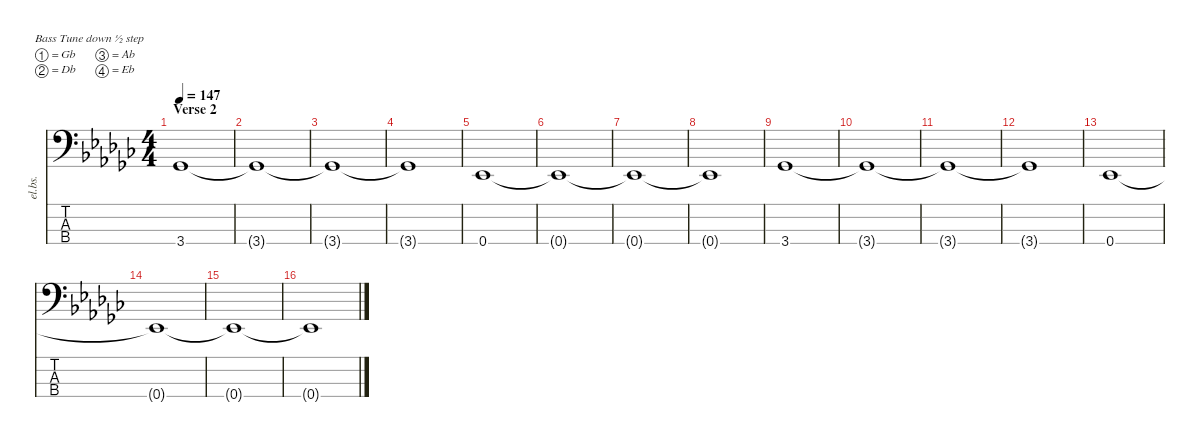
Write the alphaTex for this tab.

\defaultSystemsLayout 8
\hideDynamics
\bracketExtendMode nobrackets
\otherSystemsTrackNameOrientation horizontal
\track ("Bass" "el.bs.") {instrument electricbassfinger}
\staff {score tabs}
\tuning (Gb2 Db2 Ab1 Eb1)
\ts (4 4)
\section ("" "Verse 2")
\tempo 147
\clef f4
\ks ebminor
3.4{acc b}.1{dy f beam Up} |
3.4{t acc b}.1{beam Up} |
3.4{t acc b}.1{beam Up} |
3.4{t acc b}.1{beam Up} |
0.4{acc b}.1{beam Up} |
0.4{t acc b}.1{beam Up} |
0.4{t acc b}.1{beam Up} |
0.4{t acc b}.1{beam Up} |
3.4{acc b}.1{beam Up} |
3.4{t acc b}.1{beam Up} |
3.4{t acc b}.1{beam Up} |
3.4{t acc b}.1{beam Up} |
0.4{acc b}.1{beam Up} |
0.4{t acc b}.1{beam Up} |
0.4{t acc b}.1{beam Up} |
0.4{t acc b}.1{beam Up}
